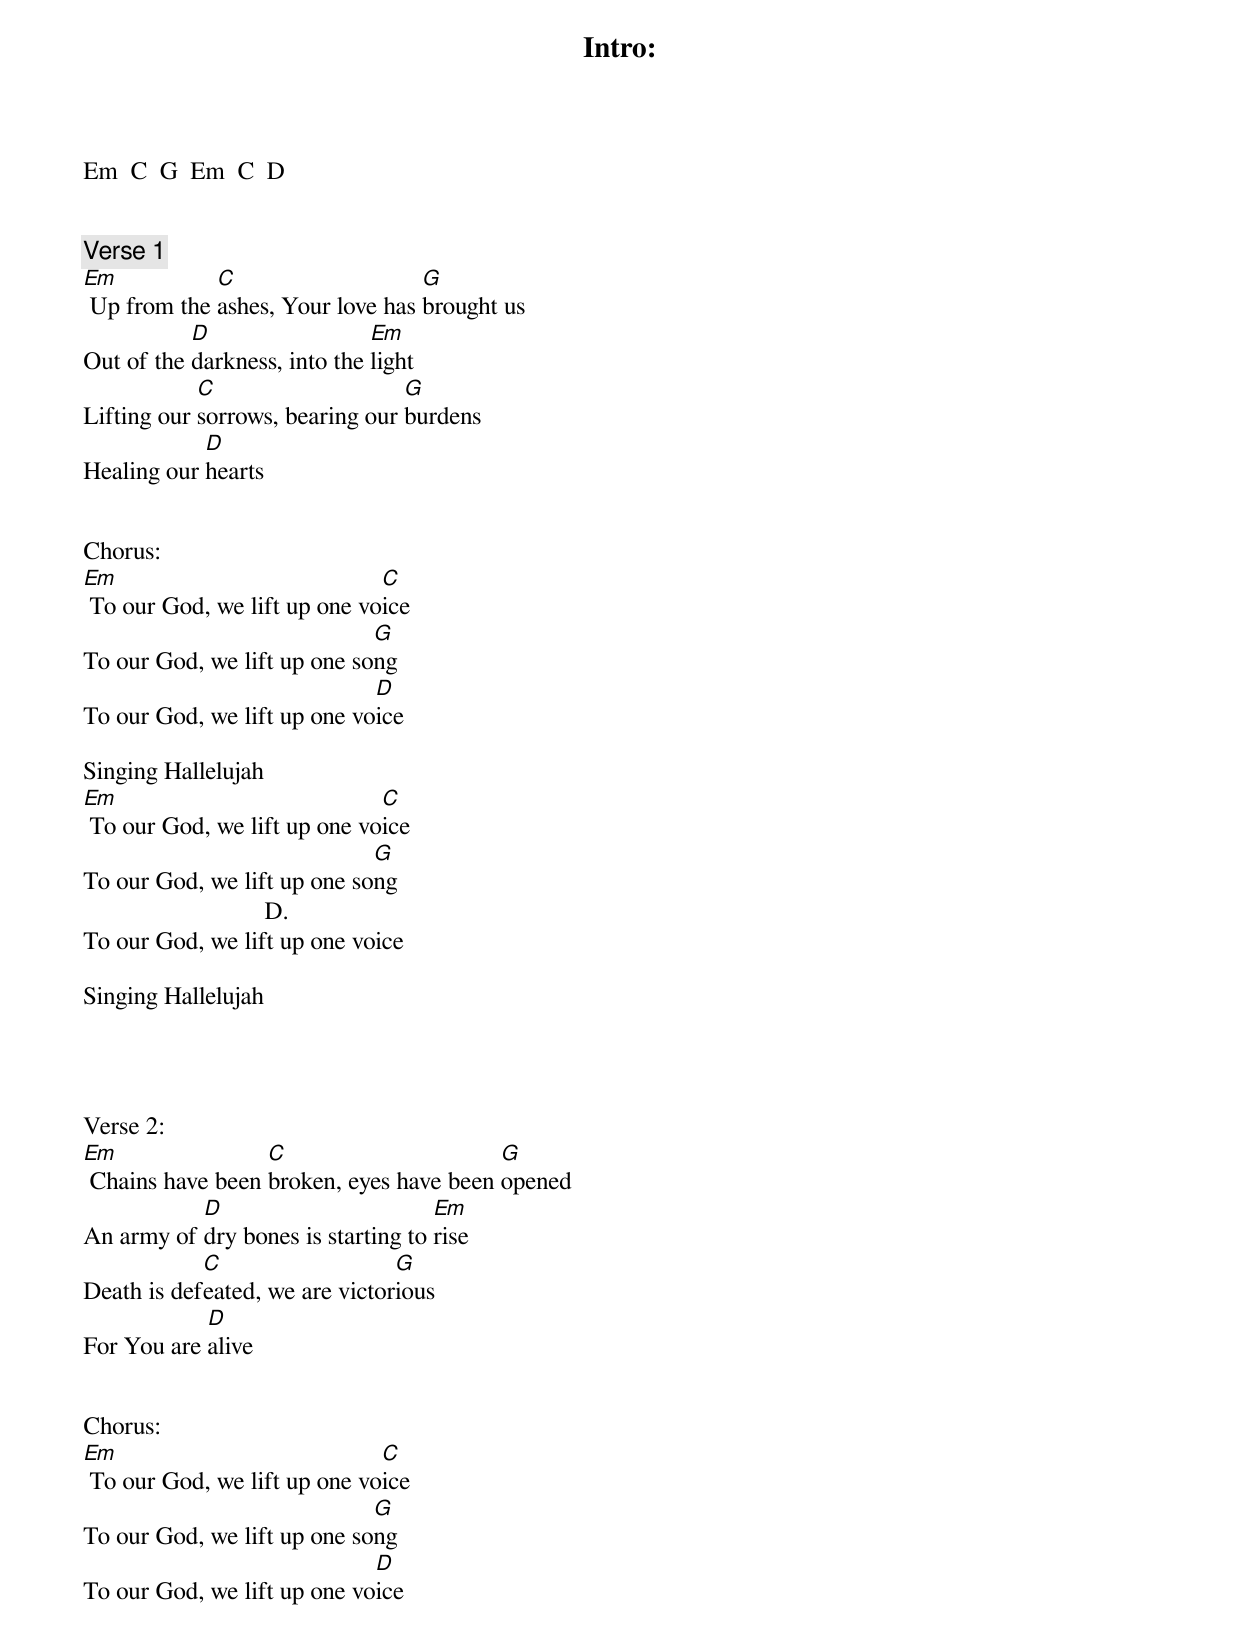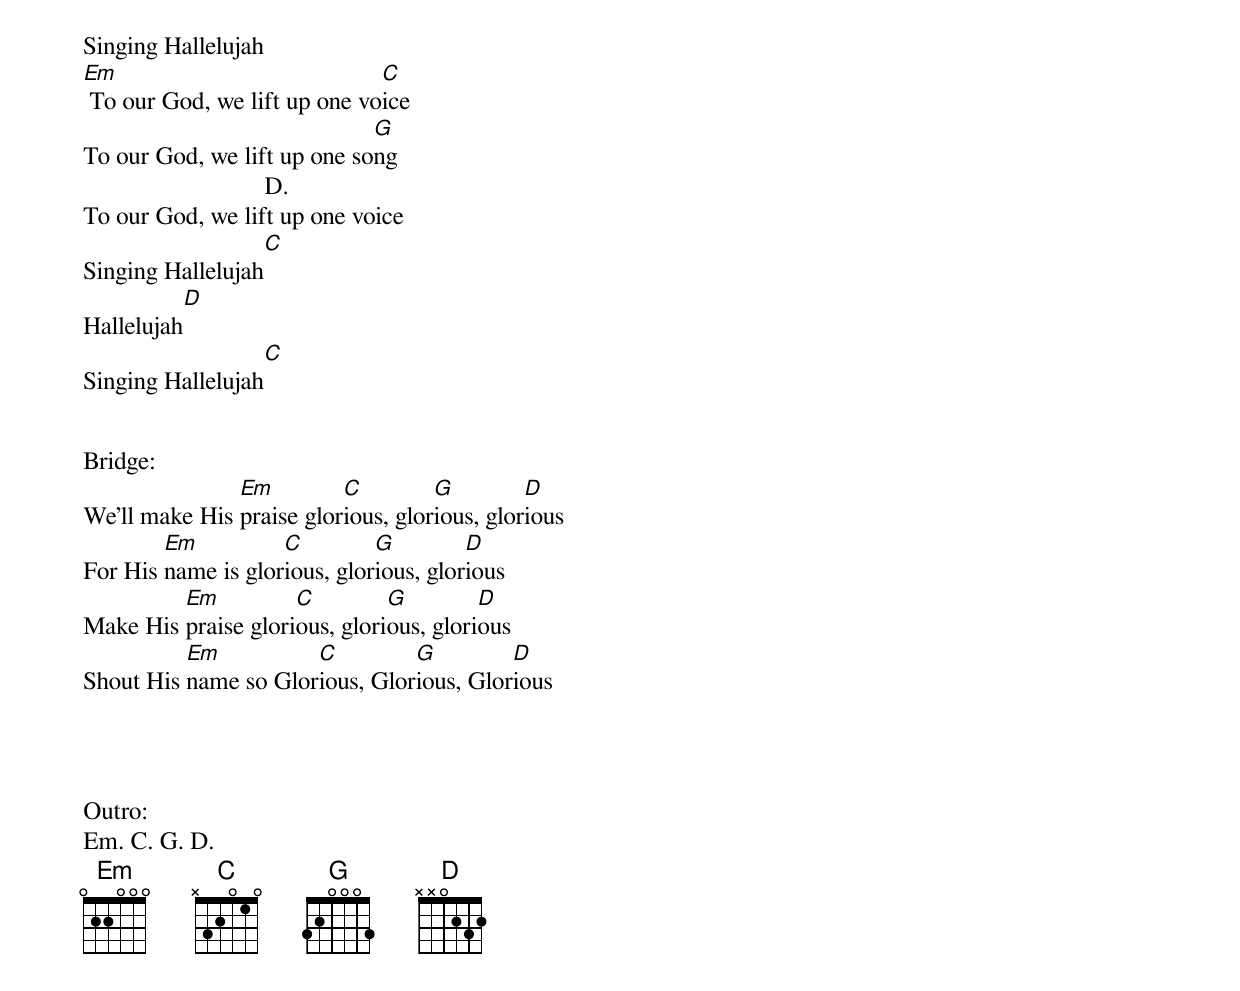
Intro:
Em  C  G  Em  C  D


Verse 1
Em           C                    G
 Up from the ashes, Your love has brought us
           D                  Em
Out of the darkness, into the light
            C                    G
Lifting our sorrows, bearing our burdens
            D
Healing our hearts


Chorus:
Em                            C
 To our God, we lift up one voice
                             G
To our God, we lift up one song
                             D
To our God, we lift up one voice

Singing Hallelujah
Em                            C
 To our God, we lift up one voice
                             G
To our God, we lift up one song
                             D.
To our God, we lift up one voice

Singing Hallelujah




Verse 2:
Em                C                      G
 Chains have been broken, eyes have been opened
           D                        Em
An army of dry bones is starting to rise
            C                   G
Death is defeated, we are victorious
            D
For You are alive


Chorus:
Em                            C
 To our God, we lift up one voice
                             G
To our God, we lift up one song
                             D
To our God, we lift up one voice

Singing Hallelujah
Em                            C
 To our God, we lift up one voice
                             G
To our God, we lift up one song
                             D.
To our God, we lift up one voice
                    C
Singing Hallelujah
           D
Hallelujah
                   C
Singing Hallelujah


Bridge:
               Em         C         G         D
We'll make His praise glorious, glorious, glorious
        Em          C         G         D
For His name is glorious, glorious, glorious
         Em          C         G         D
Make His praise glorious, glorious, glorious
          Em          C         G         D
Shout His name so Glorious, Glorious, Glorious




Outro:
Em. C. G. D.
